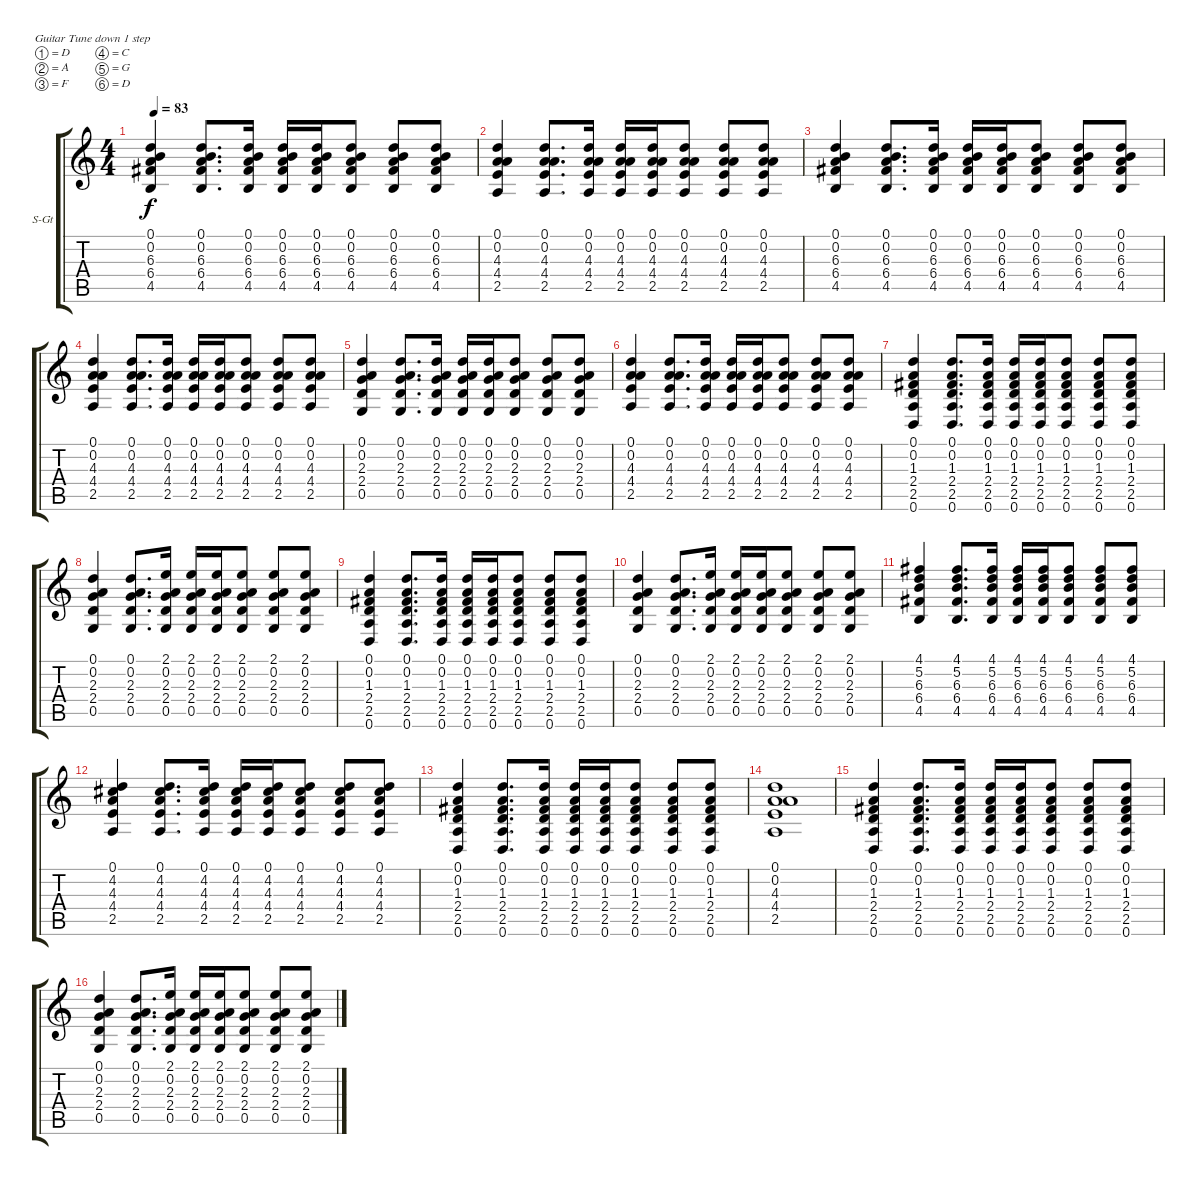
\bracketExtendMode groupsimilarinstruments
\firstSystemTrackNameOrientation horizontal
\otherSystemsTrackNameOrientation horizontal
\track ("Äîðîæêà 1" "S-Gt") {instrument acousticguitarsteel}
\staff {score tabs}
\tuning (D4 A3 F3 C3 G2 D2)
\ts (4 4)
\tempo 83
\clef g2
\ks c
(0.1 0.2 6.3 6.4 4.5).4{dy f} (0.1 0.2 6.3 6.4 4.5).8{d} (0.1 0.2 6.3 6.4 4.5).16 (0.1 0.2 6.3 6.4 4.5).16 (0.1 0.2 6.3 6.4 4.5).16 (0.1 0.2 6.3 6.4 4.5).8 (0.1 0.2 6.3 6.4 4.5).8 (0.1 0.2 6.3 6.4 4.5).8 |
(0.1 0.2 4.3 4.4 2.5).4 (0.1 0.2 4.3 4.4 2.5).8{d} (0.1 0.2 4.3 4.4 2.5).16 (0.1 0.2 4.3 4.4 2.5).16 (0.1 0.2 4.3 4.4 2.5).16 (0.1 0.2 4.3 4.4 2.5).8 (0.1 0.2 4.3 4.4 2.5).8 (0.1 0.2 4.3 4.4 2.5).8 |
(0.1 0.2 6.3 6.4 4.5).4 (0.1 0.2 6.3 6.4 4.5).8{d} (0.1 0.2 6.3 6.4 4.5).16 (0.1 0.2 6.3 6.4 4.5).16 (0.1 0.2 6.3 6.4 4.5).16 (0.1 0.2 6.3 6.4 4.5).8 (0.1 0.2 6.3 6.4 4.5).8 (0.1 0.2 6.3 6.4 4.5).8 |
(0.1 0.2 4.3 4.4 2.5).4 (0.1 0.2 4.3 4.4 2.5).8{d} (0.1 0.2 4.3 4.4 2.5).16 (0.1 0.2 4.3 4.4 2.5).16 (0.1 0.2 4.3 4.4 2.5).16 (0.1 0.2 4.3 4.4 2.5).8 (0.1 0.2 4.3 4.4 2.5).8 (0.1 0.2 4.3 4.4 2.5).8 |
(0.1 0.2 2.3 2.4 0.5).4 (0.1 0.2 2.3 2.4 0.5).8{d} (0.1 0.2 2.3 2.4 0.5).16 (0.1 0.2 2.3 2.4 0.5).16 (0.1 0.2 2.3 2.4 0.5).16 (0.1 0.2 2.3 2.4 0.5).8 (0.1 0.2 2.3 2.4 0.5).8 (0.1 0.2 2.3 2.4 0.5).8 |
(0.1 0.2 4.3 4.4 2.5).4 (0.1 0.2 4.3 4.4 2.5).8{d} (0.1 0.2 4.3 4.4 2.5).16 (0.1 0.2 4.3 4.4 2.5).16 (0.1 0.2 4.3 4.4 2.5).16 (0.1 0.2 4.3 4.4 2.5).8 (0.1 0.2 4.3 4.4 2.5).8 (0.1 0.2 4.3 4.4 2.5).8 |
(0.1 0.2 1.3 2.4 2.5 0.6).4 (0.1 0.2 1.3 2.4 2.5 0.6).8{d} (0.1 0.2 1.3 2.4 2.5 0.6).16 (0.1 0.2 1.3 2.4 2.5 0.6).16 (0.1 0.2 1.3 2.4 2.5 0.6).16 (0.1 0.2 1.3 2.4 2.5 0.6).8 (0.1 0.2 1.3 2.4 2.5 0.6).8 (0.1 0.2 1.3 2.4 2.5 0.6).8 |
(0.1 0.2 2.3 2.4 0.5).4 (0.1 0.2 2.3 2.4 0.5).8{d} (2.1 0.2 2.3 2.4 0.5).16 (2.1 0.2 2.3 2.4 0.5).16 (2.1 0.2 2.3 2.4 0.5).16 (2.1 0.2 2.3 2.4 0.5).8 (2.1 0.2 2.3 2.4 0.5).8 (2.1 0.2 2.3 2.4 0.5).8 |
(0.1 0.2 1.3 2.4 2.5 0.6).4 (0.1 0.2 1.3 2.4 2.5 0.6).8{d} (0.1 0.2 1.3 2.4 2.5 0.6).16 (0.1 0.2 1.3 2.4 2.5 0.6).16 (0.1 0.2 1.3 2.4 2.5 0.6).16 (0.1 0.2 1.3 2.4 2.5 0.6).8 (0.1 0.2 1.3 2.4 2.5 0.6).8 (0.1 0.2 1.3 2.4 2.5 0.6).8 |
(0.1 0.2 2.3 2.4 0.5).4 (0.1 0.2 2.3 2.4 0.5).8{d} (2.1 0.2 2.3 2.4 0.5).16 (2.1 0.2 2.3 2.4 0.5).16 (2.1 0.2 2.3 2.4 0.5).16 (2.1 0.2 2.3 2.4 0.5).8 (2.1 0.2 2.3 2.4 0.5).8 (2.1 0.2 2.3 2.4 0.5).8 |
(4.1 5.2 6.3 6.4 4.5).4 (4.1 5.2 6.3 6.4 4.5).8{d} (4.1 5.2 6.3 6.4 4.5).16 (4.1 5.2 6.3 6.4 4.5).16 (4.1 5.2 6.3 6.4 4.5).16 (4.1 5.2 6.3 6.4 4.5).8 (4.1 5.2 6.3 6.4 4.5).8 (4.1 5.2 6.3 6.4 4.5).8 |
(0.1 4.2 4.3 4.4 2.5).4 (0.1 4.2 4.3 4.4 2.5).8{d} (0.1 4.2 4.3 4.4 2.5).16 (0.1 4.2 4.3 4.4 2.5).16 (0.1 4.2 4.3 4.4 2.5).16 (0.1 4.2 4.3 4.4 2.5).8 (0.1 4.2 4.3 4.4 2.5).8 (0.1 4.2 4.3 4.4 2.5).8 |
(0.1 0.2 1.3 2.4 2.5 0.6).4 (0.1 0.2 1.3 2.4 2.5 0.6).8{d} (0.1 0.2 1.3 2.4 2.5 0.6).16 (0.1 0.2 1.3 2.4 2.5 0.6).16 (0.1 0.2 1.3 2.4 2.5 0.6).16 (0.1 0.2 1.3 2.4 2.5 0.6).8 (0.1 0.2 1.3 2.4 2.5 0.6).8 (0.1 0.2 1.3 2.4 2.5 0.6).8 |
(2.5 4.4 4.3 0.2 0.1).1 |
(0.1 0.2 1.3 2.4 2.5 0.6).4 (0.1 0.2 1.3 2.4 2.5 0.6).8{d} (0.1 0.2 1.3 2.4 2.5 0.6).16 (0.1 0.2 1.3 2.4 2.5 0.6).16 (0.1 0.2 1.3 2.4 2.5 0.6).16 (0.1 0.2 1.3 2.4 2.5 0.6).8 (0.1 0.2 1.3 2.4 2.5 0.6).8 (0.1 0.2 1.3 2.4 2.5 0.6).8 |
(0.1 0.2 2.3 2.4 0.5).4 (0.1 0.2 2.3 2.4 0.5).8{d} (2.1 0.2 2.3 2.4 0.5).16 (2.1 0.2 2.3 2.4 0.5).16 (2.1 0.2 2.3 2.4 0.5).16 (2.1 0.2 2.3 2.4 0.5).8 (2.1 0.2 2.3 2.4 0.5).8 (2.1 0.2 2.3 2.4 0.5).8
